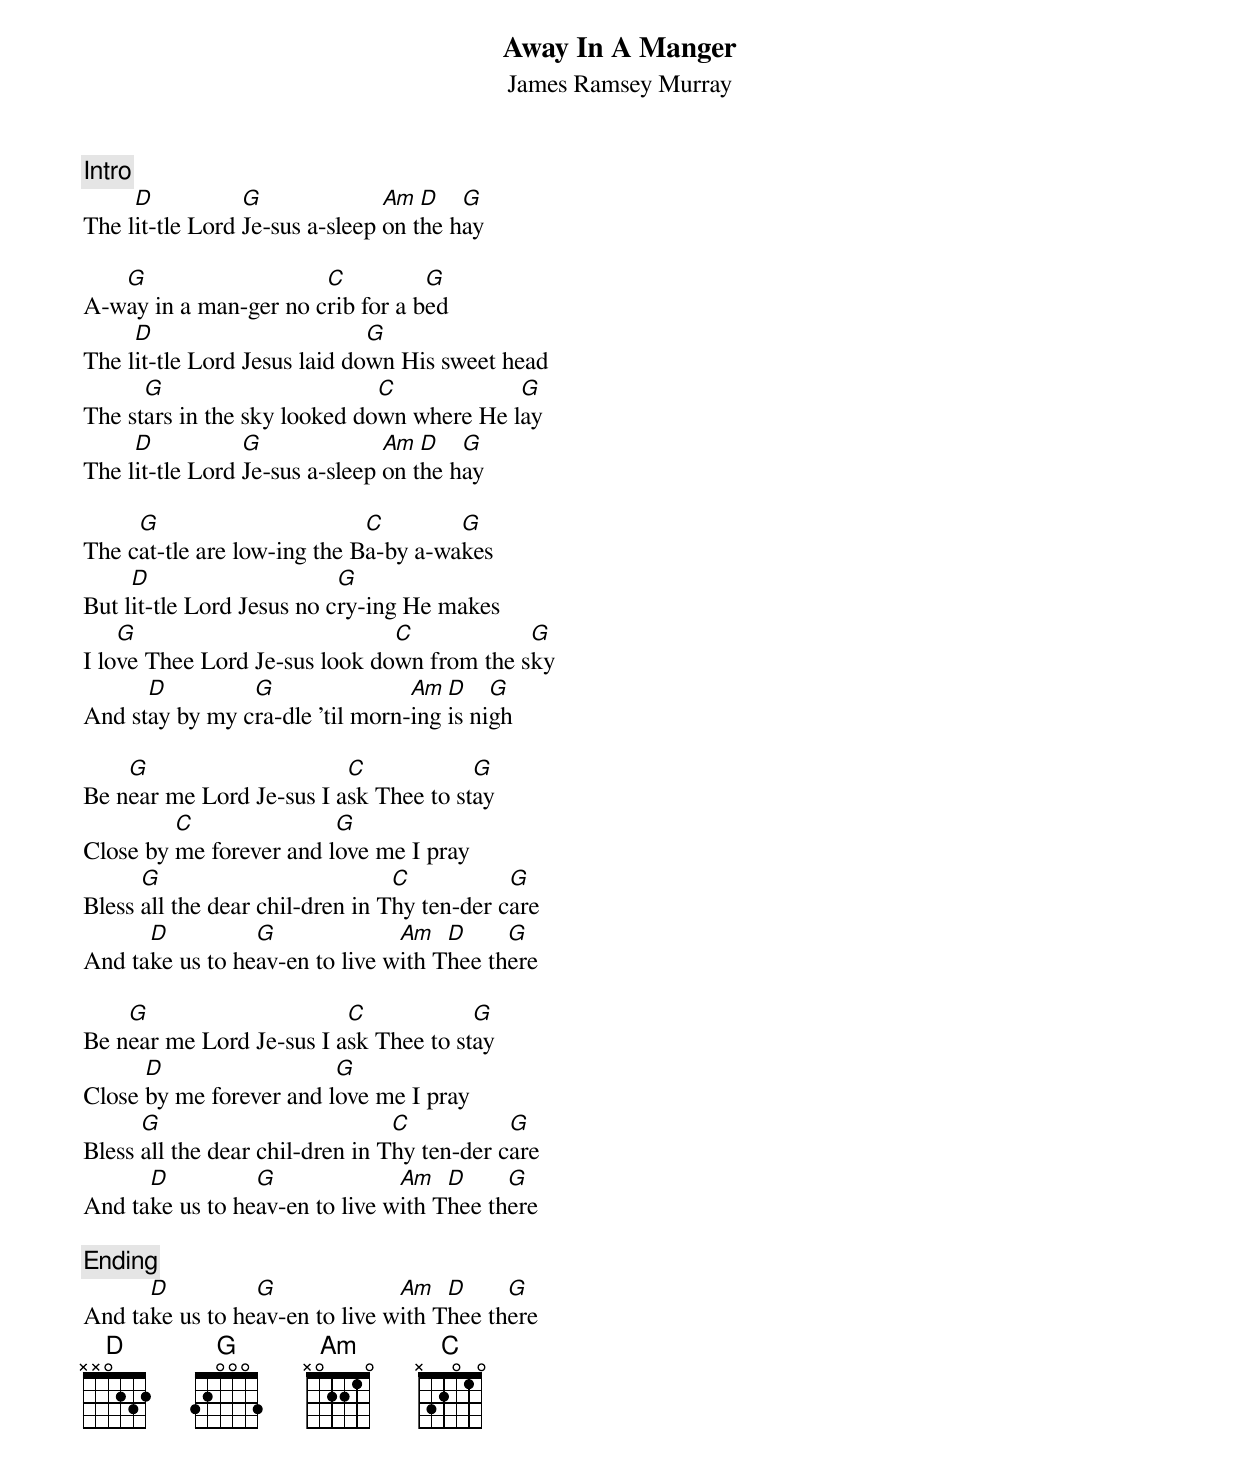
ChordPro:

{title:Away In A Manger}
{subtitle:James Ramsey Murray}
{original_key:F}
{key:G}
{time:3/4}
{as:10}

{c:Intro}
The l[D]it-tle Lord [G]Je-sus a-sleep [Am]on t[D]he h[G]ay

A-w[G]ay in a man-ger no c[C]rib for a b[G]ed
The l[D]it-tle Lord Jesus laid do[G]wn His sweet head
The st[G]ars in the sky looked do[C]wn where He l[G]ay
The l[D]it-tle Lord [G]Je-sus a-sleep [Am]on t[D]he h[G]ay

The c[G]at-tle are low-ing the B[C]a-by a-wa[G]kes
But l[D]it-tle Lord Jesus no c[G]ry-ing He makes
I lo[G]ve Thee Lord Je-sus look do[C]wn from the s[G]ky
And st[D]ay by my c[G]ra-dle 'til morn-[Am]ing [D]is ni[G]gh

Be n[G]ear me Lord Je-sus I a[C]sk Thee to st[G]ay
Close by [C]me forever and l[G]ove me I pray
Bless [G]all the dear chil-dren in T[C]hy ten-der c[G]are
And ta[D]ke us to he[G]av-en to live w[Am]ith T[D]hee th[G]ere

Be n[G]ear me Lord Je-sus I a[C]sk Thee to st[G]ay
Close [D]by me forever and l[G]ove me I pray
Bless [G]all the dear chil-dren in T[C]hy ten-der c[G]are
And ta[D]ke us to he[G]av-en to live w[Am]ith T[D]hee th[G]ere

{c:Ending}
And ta[D]ke us to he[G]av-en to live w[Am]ith T[D]hee th[G]ere
